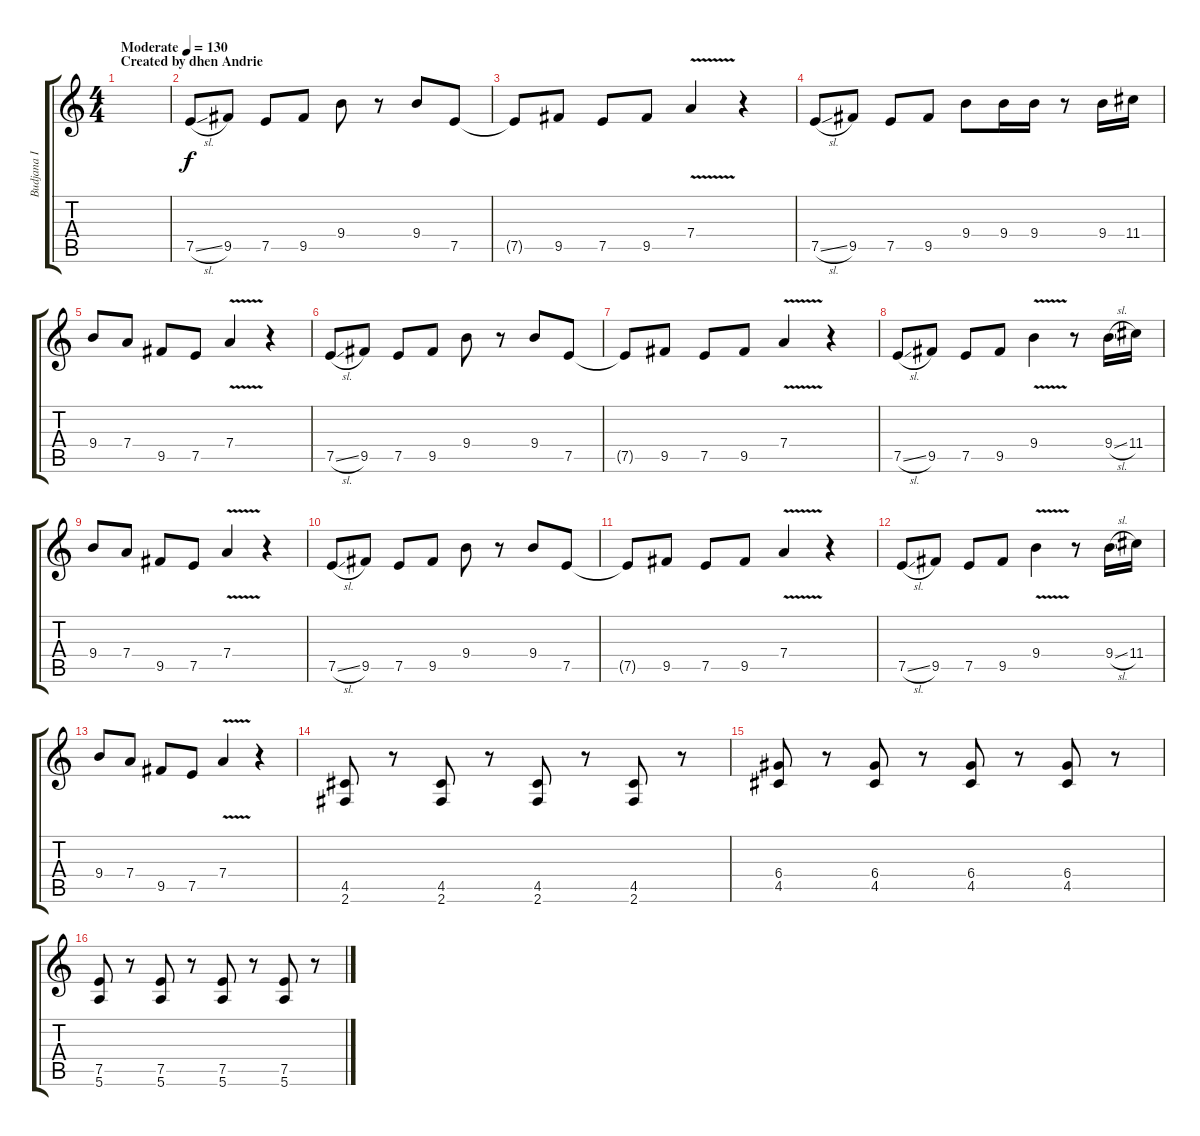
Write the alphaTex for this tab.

\track ("Budjana I" "Budjana I") {instrument distortionguitar}
\staff {score tabs}
\tuning (E4 B3 G3 D3 A2 E2) {hide}
\ts (4 4)
\section ("" "Created by dhen Andrie")
\tempo (130 "Moderate")
\clef g2
\ks c
|
7.5{sl}.8{volume 16} 9.5.8 7.5.8 9.5.8 9.4.8 r.8 9.4.8 7.5.8 |
7.5{t}.8 9.5.8 7.5.8 9.5.8 7.4{v}.4 r.4 |
7.5{sl}.8 9.5.8 7.5.8 9.5.8 9.4.8 9.4.16 9.4.16 r.8 9.4.16 11.4.16 |
9.4.8 7.4.8 9.5.8 7.5.8 7.4{v}.4 r.4 |
7.5{sl}.8 9.5.8 7.5.8 9.5.8 9.4.8 r.8 9.4.8 7.5.8 |
7.5{t}.8 9.5.8 7.5.8 9.5.8 7.4{v}.4 r.4 |
7.5{sl}.8 9.5.8 7.5.8 9.5.8 9.4{v}.4 r.8 9.4{sl}.16 11.4.16 |
9.4.8 7.4.8 9.5.8 7.5.8 7.4{v}.4 r.4 |
7.5{sl}.8 9.5.8 7.5.8 9.5.8 9.4.8 r.8 9.4.8 7.5.8 |
7.5{t}.8 9.5.8 7.5.8 9.5.8 7.4{v}.4 r.4 |
7.5{sl}.8 9.5.8 7.5.8 9.5.8 9.4{v}.4 r.8 9.4{sl}.16 11.4.16 |
9.4.8 7.4.8 9.5.8 7.5.8 7.4{v}.4 r.4 |
(4.5 2.6).8{volume 11} r.8 (4.5 2.6).8 r.8 (4.5 2.6).8 r.8 (4.5 2.6).8 r.8 |
(6.4 4.5).8 r.8 (6.4 4.5).8 r.8 (6.4 4.5).8 r.8 (6.4 4.5).8 r.8 |
(7.5 5.6).8 r.8 (7.5 5.6).8 r.8 (7.5 5.6).8 r.8 (7.5 5.6).8 r.8
